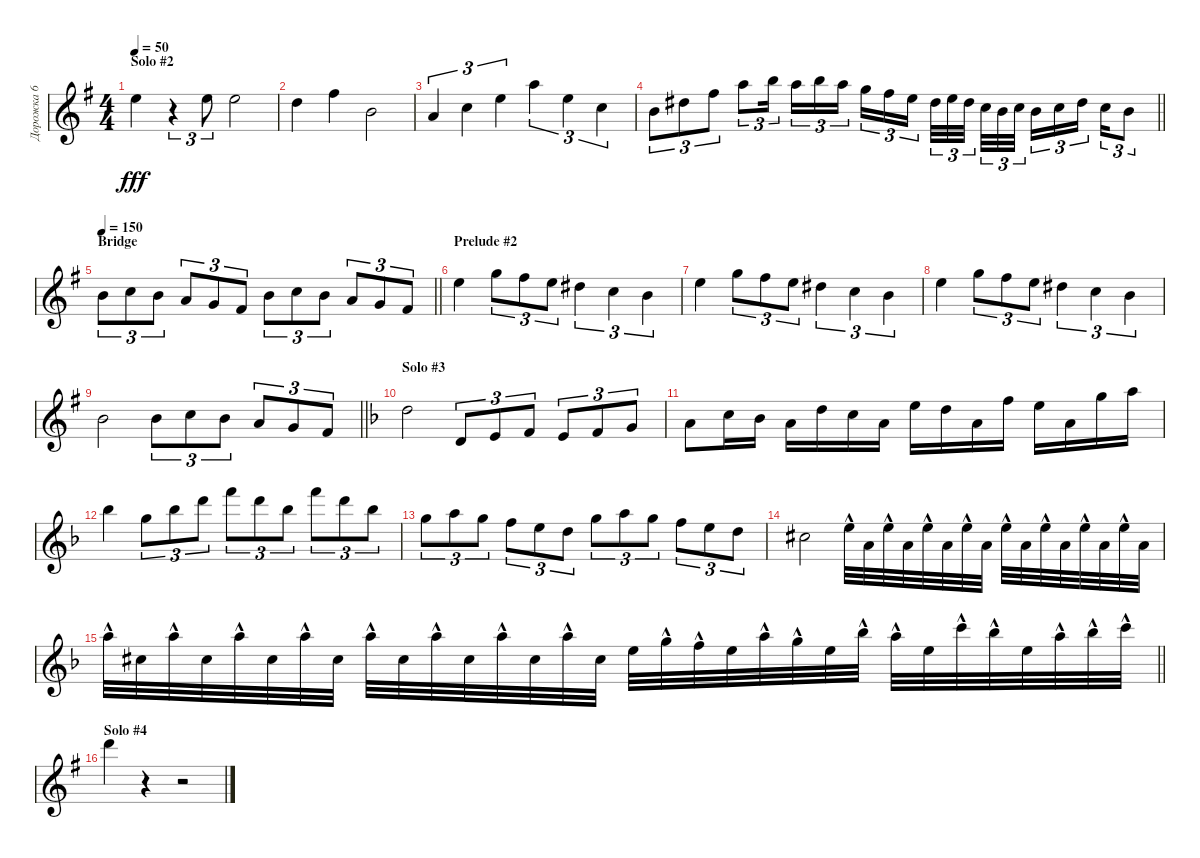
\track ("Дорожка 6" "Дорожка 6") {instrument distortionguitar}
\staff {score}
\tuning (E4 B3 G3 D3 A2 D2) {hide}
\ts (4 4)
\section ("" "Solo #2")
\tempo 50
\clef g2
\ks eminor
0.1.4{dy fff} r.4{tu (3 2)} 0.1.8{tu (3 2)} 0.1.2 |
3.2.4 2.1.4 0.2.2 |
2.3.4{tu (3 2)} 1.2.4{tu (3 2)} 0.1.4{tu (3 2)} 5.1.4{tu (3 2)} 0.1.4{tu (3 2)} 5.3.4{tu (3 2)} |
\barLineRight lightlight
0.2.8{tu (3 2)} 4.2.8{tu (3 2)} 2.1.8{tu (3 2)} 5.1.8{tu (3 2)} 7.1.16{tu (3 2) beam splitsecondary} 5.1.16{tu (3 2)} 7.1.16{tu (3 2)} 5.1.16{tu (3 2)} 3.1.16{tu (3 2)} 2.1.16{tu (3 2)} 0.1.16{tu (3 2) beam splitsecondary} 4.2.32{tu (3 2)} 0.1.32{tu (3 2)} 4.2.32{tu (3 2) beam splitsecondary} 5.3.32{tu (3 2)} 0.2.32{tu (3 2)} 5.3.32{tu (3 2)} 0.2.16{tu (3 2)} 5.3.16{tu (3 2)} 4.2.16{tu (3 2) beam splitsecondary} 5.3.16{tu (3 2)} 4.3.8{tu (3 2)} |
\section ("" "Bridge")
\tempo 150
\barLineRight lightlight
0.2.8{tu (3 2)} 1.2.8{tu (3 2)} 0.2.8{tu (3 2)} 2.3.8{tu (3 2)} 0.3.8{tu (3 2)} 4.4.8{tu (3 2)} 0.2.8{tu (3 2)} 1.2.8{tu (3 2)} 0.2.8{tu (3 2)} 2.3.8{tu (3 2)} 0.3.8{tu (3 2)} 4.4.8{tu (3 2)} |
\section ("" "Prelude #2")
14.4.4 17.4.8{tu (3 2)} 16.4.8{tu (3 2)} 14.4.8{tu (3 2)} 13.4.4{tu (3 2)} 15.5.4{tu (3 2)} 14.5.4{tu (3 2)} |
14.4.4 17.4.8{tu (3 2)} 16.4.8{tu (3 2)} 14.4.8{tu (3 2)} 13.4.4{tu (3 2)} 15.5.4{tu (3 2)} 14.5.4{tu (3 2)} |
14.4.4 17.4.8{tu (3 2)} 16.4.8{tu (3 2)} 14.4.8{tu (3 2)} 13.4.4{tu (3 2)} 15.5.4{tu (3 2)} 14.5.4{tu (3 2)} |
\barLineRight lightlight
0.2.2 0.2.8{tu (3 2)} 1.2.8{tu (3 2)} 0.2.8{tu (3 2)} 2.3.8{tu (3 2)} 0.3.8{tu (3 2)} 4.4.8{tu (3 2)} |
\section ("" "Solo #3")
\ks dminor
3.2.2 0.4.8{tu (3 2)} 2.4.8{tu (3 2)} 3.4.8{tu (3 2)} 2.4.8{tu (3 2)} 3.4.8{tu (3 2)} 0.3.8{tu (3 2)} |
2.3.8 1.2.16 3.3.16 2.3.16 3.2.16 1.2.16 2.3.16 0.1.16 3.2.16 2.3.16 1.1.16 0.1.16 2.3.16 3.1.16 5.1.16 |
6.1.4 3.1.8{tu (3 2)} 6.1.8{tu (3 2)} 10.1.8{tu (3 2)} 13.1.8{tu (3 2)} 10.1.8{tu (3 2)} 6.1.8{tu (3 2)} 13.1.8{tu (3 2)} 10.1.8{tu (3 2)} 6.1.8{tu (3 2)} |
3.1.8{tu (3 2)} 5.1.8{tu (3 2)} 3.1.8{tu (3 2)} 1.1.8{tu (3 2)} 0.1.8{tu (3 2)} 3.2.8{tu (3 2)} 3.1.8{tu (3 2)} 5.1.8{tu (3 2)} 3.1.8{tu (3 2)} 1.1.8{tu (3 2)} 0.1.8{tu (3 2)} 3.2.8{tu (3 2)} |
2.2{acc #}.2 0.1{hac}.32 2.3.32 0.1{hac}.32 2.3.32 0.1{hac}.32 2.3.32 0.1{hac}.32 2.3.32 0.1{hac}.32 2.3.32 0.1{hac}.32 2.3.32 0.1{hac}.32 2.3.32 0.1{hac}.32 2.3.32 |
\barLineRight lightlight
5.1{hac}.32 2.2{acc #}.32 5.1{hac}.32 2.2{acc #}.32 5.1{hac}.32 2.2{acc #}.32 5.1{hac}.32 2.2{acc #}.32 5.1{hac}.32 2.2{acc #}.32 5.1{hac}.32 2.2{acc #}.32 5.1{hac}.32 2.2{acc #}.32 5.1{hac}.32 2.2{acc #}.32 0.1.32 3.1{hac}.32 1.1{hac}.32 0.1.32 5.1{hac}.32 3.1{hac}.32 0.1.32 6.1{hac}.32 5.1{hac}.32 0.1.32 8.1{hac}.32 6.1{hac}.32 0.1.32 5.1{hac}.32 6.1{hac}.32 8.1{hac}.32 |
\section ("" "Solo #4")
\ks eminor
10.1.4 r.4 r.2
